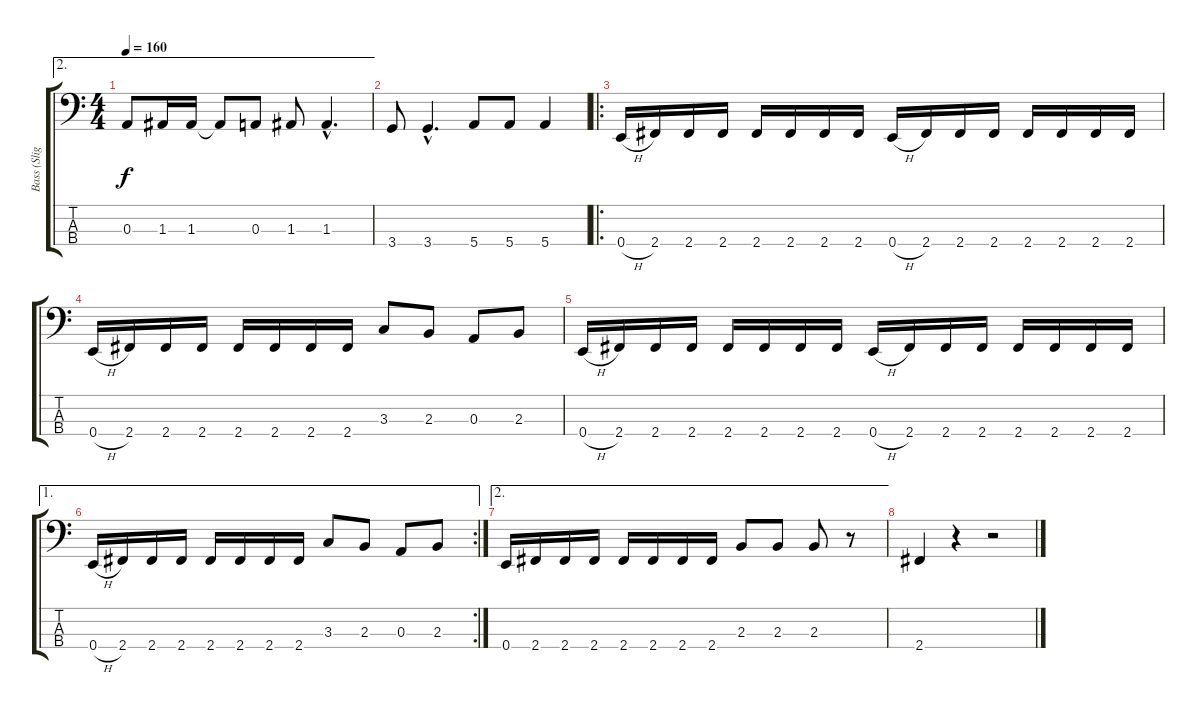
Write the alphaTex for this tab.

\track ("Bass (Slight distortion)" "Bass (Slig") {instrument electricbassfinger}
\staff {score tabs}
\tuning (G2 D2 A1 E1) {hide}
\ae 2
\ts (4 4)
\tempo 160
\clef f4
\ks c
0.3.8{dy f} 1.3.16 1.3.16 1.3{t}.8 0.3.8 1.3.8 1.3{hac}.4{d} |
3.4.8 3.4{hac}.4{d} 5.4.8 5.4.8 5.4.4 |
\ro
0.4{h}.16 2.4.16 2.4.16 2.4.16 2.4.16 2.4.16 2.4.16 2.4.16 0.4{h}.16 2.4.16 2.4.16 2.4.16 2.4.16 2.4.16 2.4.16 2.4.16 |
0.4{h}.16 2.4.16 2.4.16 2.4.16 2.4.16 2.4.16 2.4.16 2.4.16 3.3.8 2.3.8 0.3.8 2.3.8 |
0.4{h}.16 2.4.16 2.4.16 2.4.16 2.4.16 2.4.16 2.4.16 2.4.16 0.4{h}.16 2.4.16 2.4.16 2.4.16 2.4.16 2.4.16 2.4.16 2.4.16 |
\ae 1
\rc 2
0.4{h}.16 2.4.16 2.4.16 2.4.16 2.4.16 2.4.16 2.4.16 2.4.16 3.3.8 2.3.8 0.3.8 2.3.8 |
\ae 2
0.4.16 2.4.16 2.4.16 2.4.16 2.4.16 2.4.16 2.4.16 2.4.16 2.3.8 2.3.8 2.3.8 r.8 |
2.4.4 r.4 r.2
